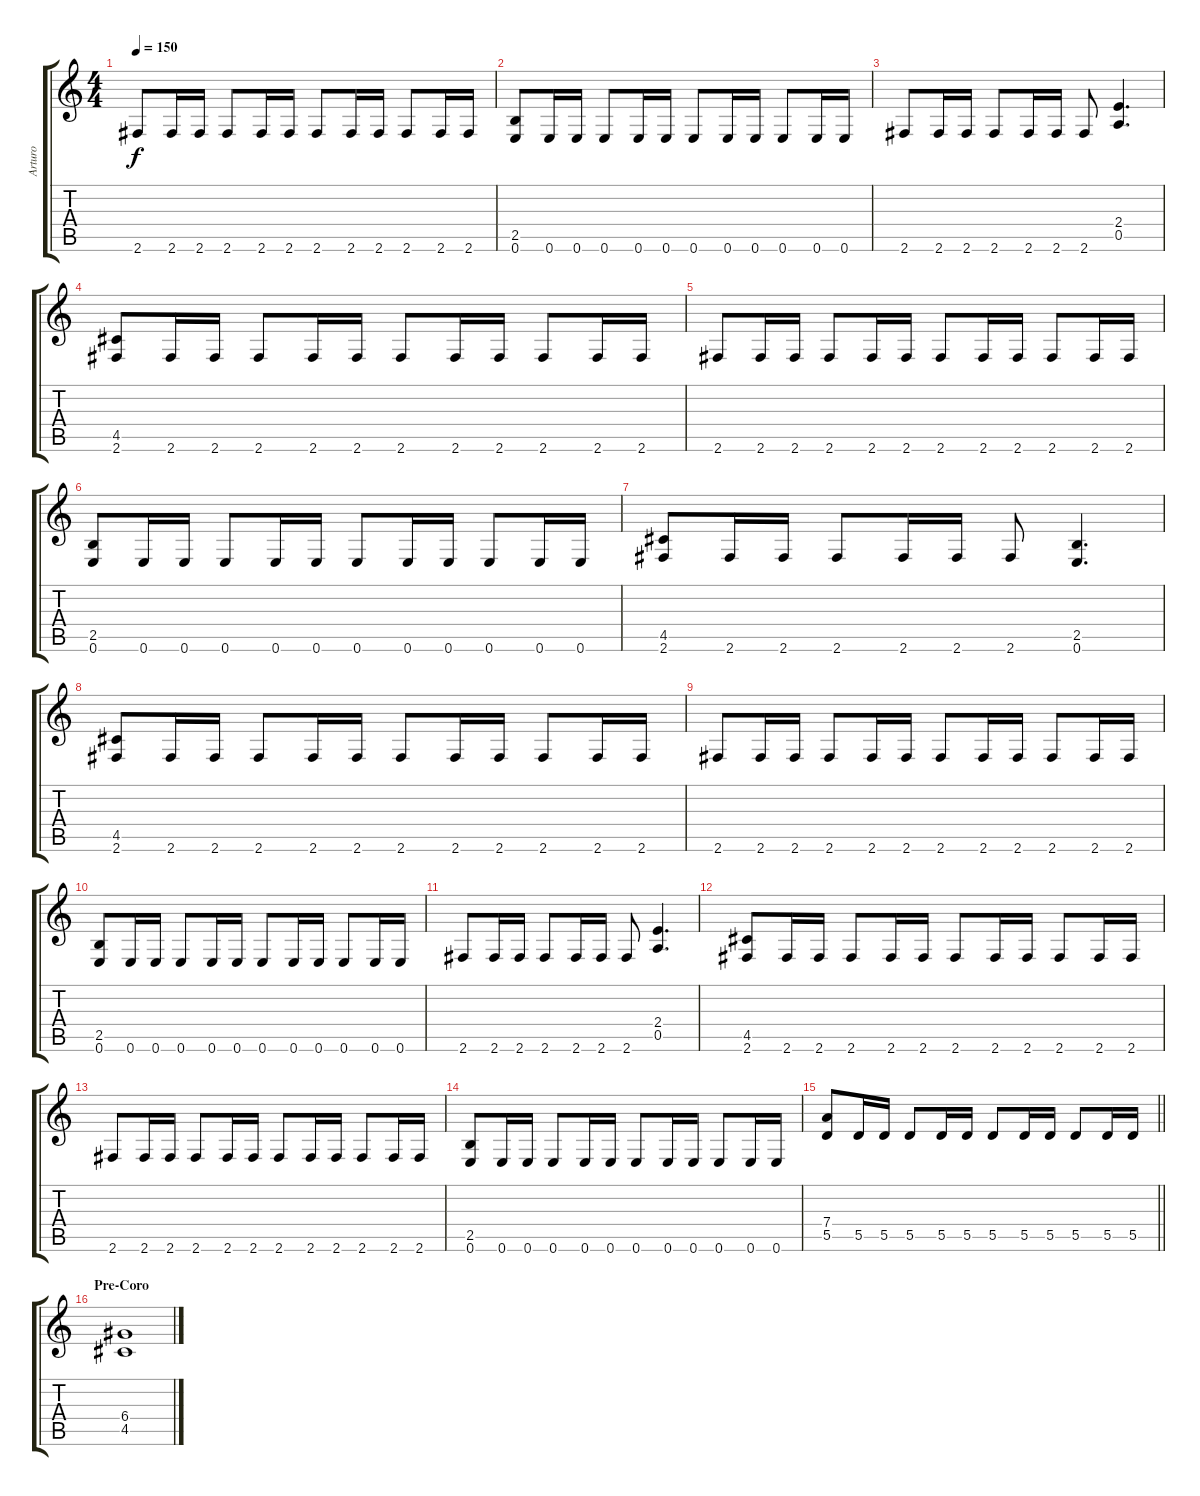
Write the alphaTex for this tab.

\track ("Arturo" "Arturo") {instrument overdrivenguitar}
\staff {score tabs}
\tuning (E4 B3 G3 D3 A2 E2) {hide}
\ts (4 4)
\tempo 150
\clef g2
\ks c
2.6.8{dy f} 2.6.16 2.6.16 2.6.8 2.6.16 2.6.16 2.6.8 2.6.16 2.6.16 2.6.8 2.6.16 2.6.16 |
(2.5 0.6).8 0.6.16 0.6.16 0.6.8 0.6.16 0.6.16 0.6.8 0.6.16 0.6.16 0.6.8 0.6.16 0.6.16 |
2.6.8 2.6.16 2.6.16 2.6.8 2.6.16 2.6.16 2.6.8 (2.4 0.5).4{d} |
(4.5 2.6).8 2.6.16 2.6.16 2.6.8 2.6.16 2.6.16 2.6.8 2.6.16 2.6.16 2.6.8 2.6.16 2.6.16 |
2.6.8 2.6.16 2.6.16 2.6.8 2.6.16 2.6.16 2.6.8 2.6.16 2.6.16 2.6.8 2.6.16 2.6.16 |
(2.5 0.6).8 0.6.16 0.6.16 0.6.8 0.6.16 0.6.16 0.6.8 0.6.16 0.6.16 0.6.8 0.6.16 0.6.16 |
(4.5 2.6).8 2.6.16 2.6.16 2.6.8 2.6.16 2.6.16 2.6.8 (2.5 0.6).4{d} |
(4.5 2.6).8 2.6.16 2.6.16 2.6.8 2.6.16 2.6.16 2.6.8 2.6.16 2.6.16 2.6.8 2.6.16 2.6.16 |
2.6.8 2.6.16 2.6.16 2.6.8 2.6.16 2.6.16 2.6.8 2.6.16 2.6.16 2.6.8 2.6.16 2.6.16 |
(2.5 0.6).8 0.6.16 0.6.16 0.6.8 0.6.16 0.6.16 0.6.8 0.6.16 0.6.16 0.6.8 0.6.16 0.6.16 |
2.6.8 2.6.16 2.6.16 2.6.8 2.6.16 2.6.16 2.6.8 (2.4 0.5).4{d} |
(4.5 2.6).8 2.6.16 2.6.16 2.6.8 2.6.16 2.6.16 2.6.8 2.6.16 2.6.16 2.6.8 2.6.16 2.6.16 |
2.6.8 2.6.16 2.6.16 2.6.8 2.6.16 2.6.16 2.6.8 2.6.16 2.6.16 2.6.8 2.6.16 2.6.16 |
(2.5 0.6).8 0.6.16 0.6.16 0.6.8 0.6.16 0.6.16 0.6.8 0.6.16 0.6.16 0.6.8 0.6.16 0.6.16 |
\barLineRight lightlight
(7.4 5.5).8 5.5.16 5.5.16 5.5.8 5.5.16 5.5.16 5.5.8 5.5.16 5.5.16 5.5.8 5.5.16 5.5.16 |
\section ("" "Pre-Coro")
(6.4 4.5).1
